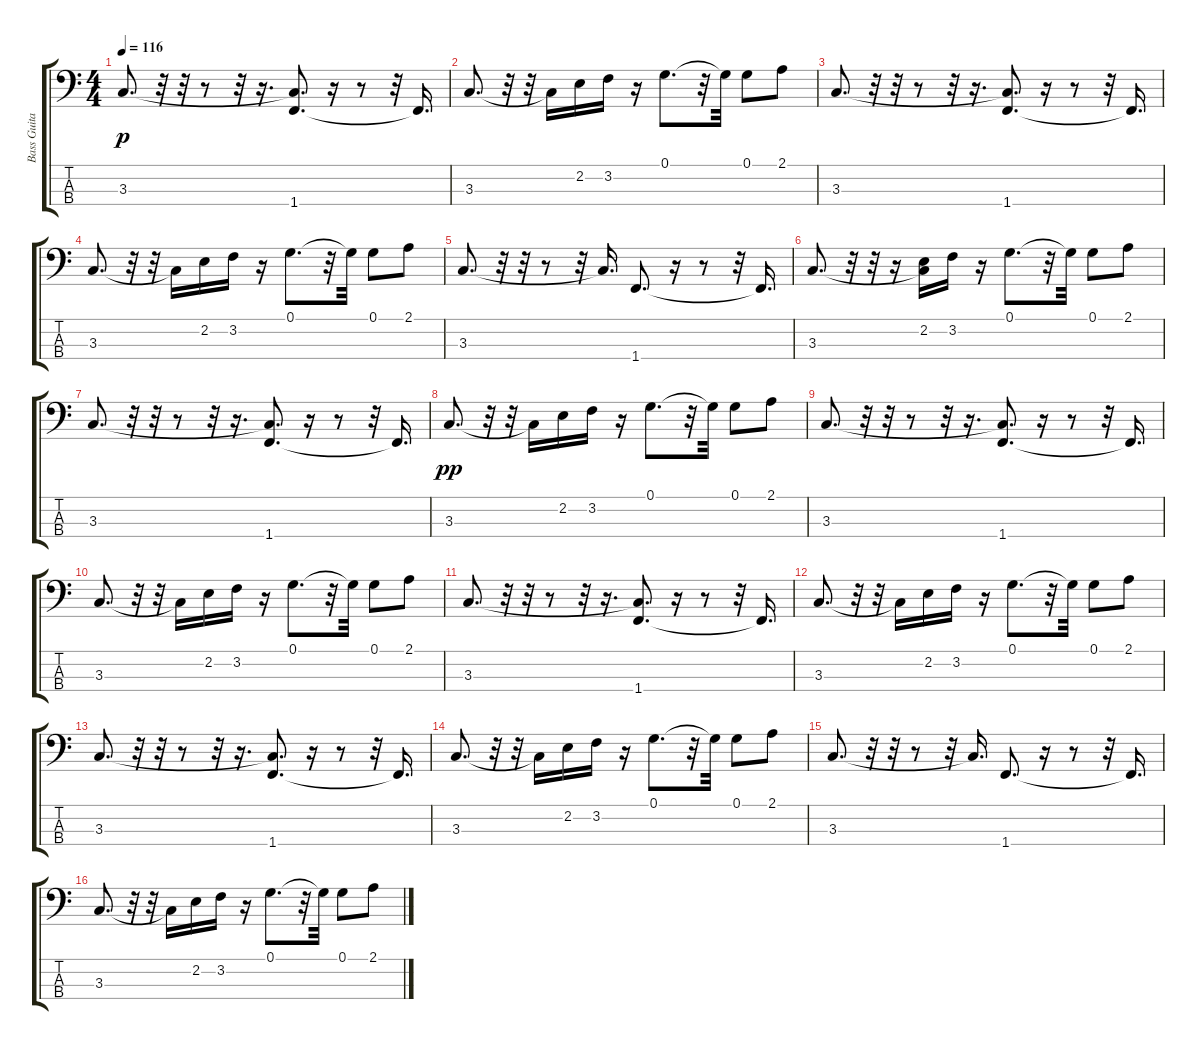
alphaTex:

\track ("Bass Guitar" "Bass Guita") {instrument electricbasspick}
\staff {score tabs}
\tuning (G2 D2 A1 E1) {hide}
\ts (4 4)
\tempo 116
\clef f4
\ks c
3.3.8{d dy p} r.32 r.32 r.8 r.32 r.16{d} (3.3{t} 1.4).8{d} r.16 r.8 r.32 1.4{t}.16{d} |
3.3.8{d} r.32 r.32 3.3{t}.16 2.2.16 3.2.16 r.16 0.1.8{d} r.32 0.1{t}.32 0.1.8 2.1.8 |
3.3.8{d} r.32 r.32 r.8 r.32 r.16{d} (3.3{t} 1.4).8{d} r.16 r.8 r.32 1.4{t}.16{d} |
3.3.8{d} r.32 r.32 3.3{t}.16 2.2.16 3.2.16 r.16 0.1.8{d} r.32 0.1{t}.32 0.1.8 2.1.8 |
3.3.8{d} r.32 r.32 r.8 r.32 3.3{t}.16{d} 1.4.8{d} r.16 r.8 r.32 1.4{t}.16{d} |
3.3.8{d} r.32 r.32 r.16 (2.2 3.3{t}).16 3.2.16 r.16 0.1.8{d} r.32 0.1{t}.32 0.1.8 2.1.8 |
3.3.8{d} r.32 r.32 r.8 r.32 r.16{d} (3.3{t} 1.4).8{d} r.16 r.8 r.32 1.4{t}.16{d} |
3.3.8{d dy pp} r.32 r.32 3.3{t}.16 2.2.16 3.2.16 r.16 0.1.8{d} r.32 0.1{t}.32 0.1.8 2.1.8 |
3.3.8{d} r.32 r.32 r.8 r.32 r.16{d} (3.3{t} 1.4).8{d} r.16 r.8 r.32 1.4{t}.16{d} |
3.3.8{d} r.32 r.32 3.3{t}.16 2.2.16 3.2.16 r.16 0.1.8{d} r.32 0.1{t}.32 0.1.8 2.1.8 |
3.3.8{d} r.32 r.32 r.8 r.32 r.16{d} (3.3{t} 1.4).8{d} r.16 r.8 r.32 1.4{t}.16{d} |
3.3.8{d} r.32 r.32 3.3{t}.16 2.2.16 3.2.16 r.16 0.1.8{d} r.32 0.1{t}.32 0.1.8 2.1.8 |
3.3.8{d} r.32 r.32 r.8 r.32 r.16{d} (3.3{t} 1.4).8{d} r.16 r.8 r.32 1.4{t}.16{d} |
3.3.8{d} r.32 r.32 3.3{t}.16 2.2.16 3.2.16 r.16 0.1.8{d} r.32 0.1{t}.32 0.1.8 2.1.8 |
3.3.8{d} r.32 r.32 r.8 r.32 3.3{t}.16{d} 1.4.8{d} r.16 r.8 r.32 1.4{t}.16{d} |
3.3.8{d} r.32 r.32 3.3{t}.16 2.2.16 3.2.16 r.16 0.1.8{d} r.32 0.1{t}.32 0.1.8 2.1.8
